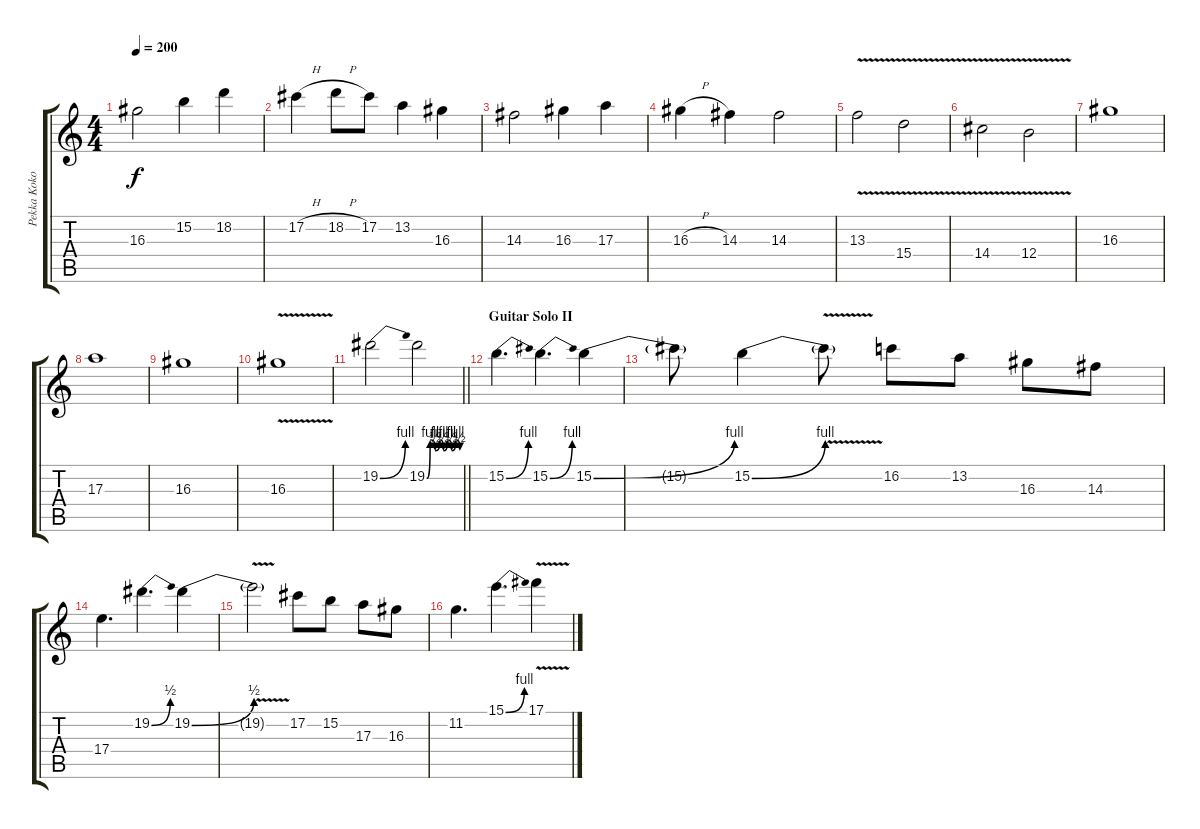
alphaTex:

\track ("Pekka Koko" "Pekka Koko") {instrument distortionguitar}
\staff {score tabs}
\tuning (Db4 Ab3 E3 B2 Gb2 Db2) {hide}
\ts (4 4)
\tempo 200
\clef g2
\ks c
16.3.2{dy f} 15.2.4 18.2.4 |
17.2{h}.4 18.2{h}.8 17.2.8 13.2.4 16.3.4 |
14.3.2 16.3.4 17.3.4 |
16.3{h}.4 14.3.4 14.3.2 |
13.3{v}.2 15.4{v}.2 |
14.4{v}.2 12.4{v}.2 |
16.3.1 |
17.3.1 |
16.3.1 |
16.3{v}.1 |
\barLineRight lightlight
19.2{be (bend 0 0 60 4)}.2 19.2{be (custom 0 0 6 4 15 2 23 4 30 2 37 4 45 2 52 4 60 2)}.2 |
\section ("" "Guitar Solo II")
15.2{be (bend 0 0 60 4)}.4{d} 15.2{be (bend 0 0 60 4)}.4{d} 15.2{be (bend 0 0 60 4)}.4 |
15.2{t}.8 15.2{be (bend 0 0 60 4)}.4 15.2{v t}.8 16.2.8 13.2.8 16.3.8 14.3.8 |
17.4.4{d} 19.2{be (bend 0 0 60 2)}.4{d} 19.2{be (bend 0 0 60 2)}.4 |
19.2{v t}.2 17.2.8 15.2.8 17.3.8 16.3.8 |
11.2.4{d} 15.1{be (bend 0 0 60 4)}.4{d} 17.1{v}.4
